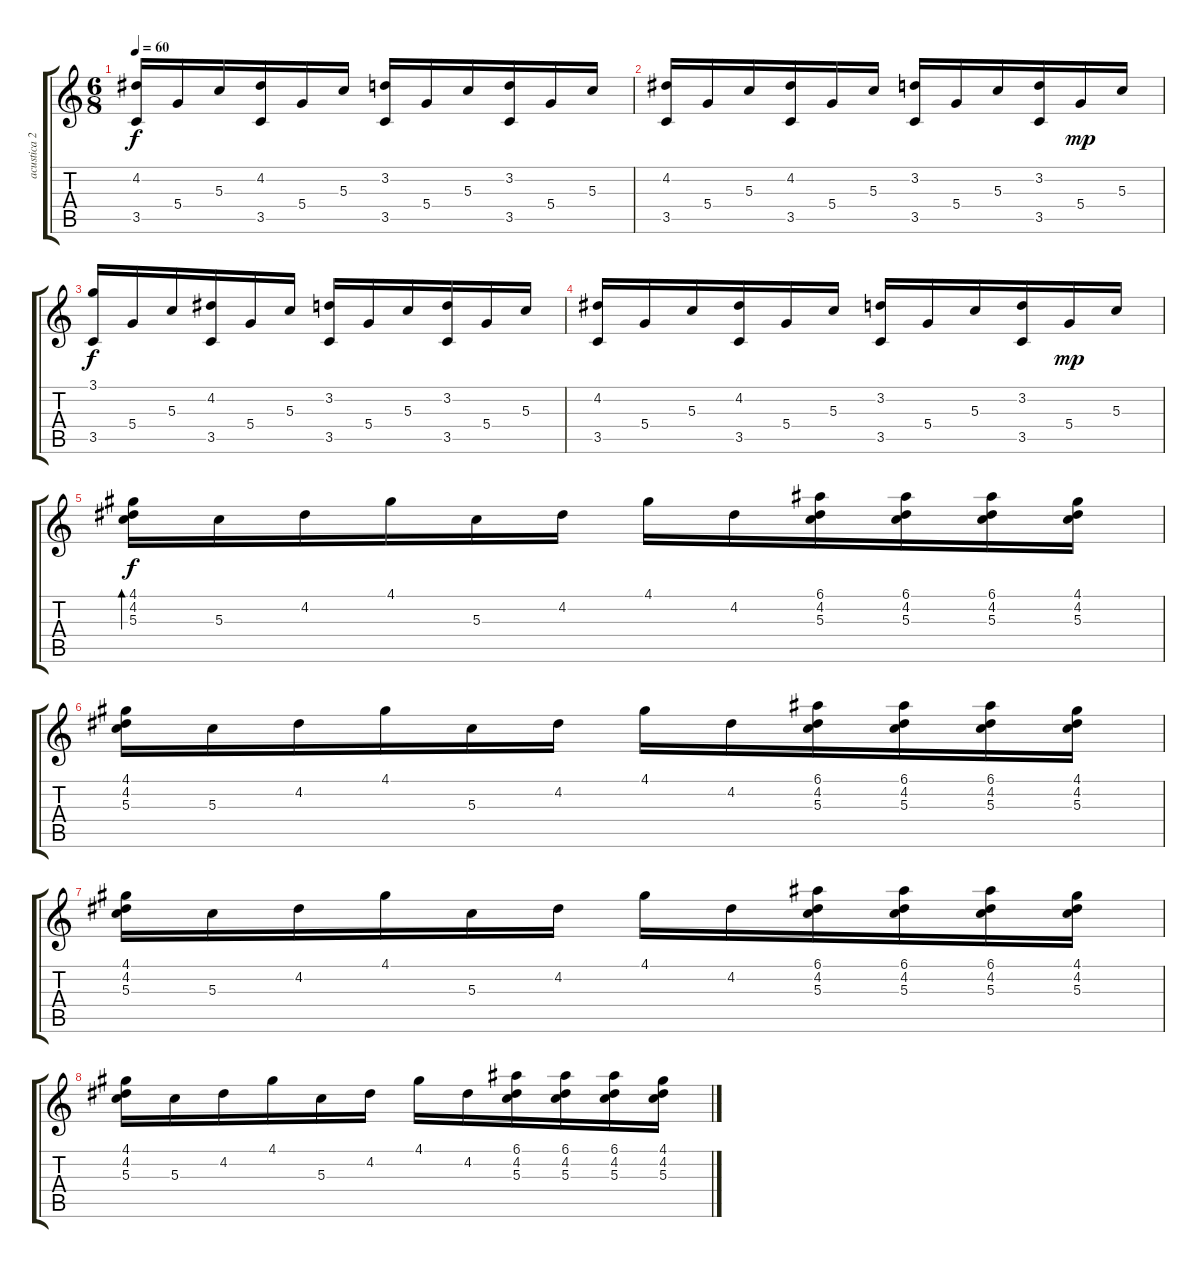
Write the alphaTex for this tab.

\track ("acustica 2" "acustica 2") {instrument acousticguitarnylon}
\staff {score tabs}
\tuning (E4 B3 G3 D3 A2 E2) {hide}
\ts (6 8)
\tempo 60
\clef g2
\ks c
(4.2 3.5).16{dy f} 5.4.16 5.3.16 (4.2 3.5).16 5.4.16 5.3.16 (3.2 3.5).16 5.4.16 5.3.16 (3.2 3.5).16 5.4.16 5.3.16 |
(4.2 3.5).16 5.4.16 5.3.16 (4.2 3.5).16 5.4.16 5.3.16 (3.2 3.5).16 5.4.16 5.3.16 (3.2 3.5).16 5.4.16{dy mp} 5.3.16 |
(3.1 3.5).16{dy f} 5.4.16 5.3.16 (4.2 3.5).16 5.4.16 5.3.16 (3.2 3.5).16 5.4.16 5.3.16 (3.2 3.5).16 5.4.16 5.3.16 |
(4.2 3.5).16 5.4.16 5.3.16 (4.2 3.5).16 5.4.16 5.3.16 (3.2 3.5).16 5.4.16 5.3.16 (3.2 3.5).16 5.4.16{dy mp} 5.3.16 |
(4.1 4.2 5.3).16{bd 120 dy f} 5.3.16 4.2.16 4.1.16 5.3.16 4.2.16 4.1.16 4.2.16 (6.1 4.2 5.3).16 (6.1 4.2 5.3).16 (6.1 4.2 5.3).16 (4.1 4.2 5.3).16 |
(4.1 4.2 5.3).16 5.3.16 4.2.16 4.1.16 5.3.16 4.2.16 4.1.16 4.2.16 (6.1 4.2 5.3).16 (6.1 4.2 5.3).16 (6.1 4.2 5.3).16 (4.1 4.2 5.3).16 |
(4.1 4.2 5.3).16 5.3.16 4.2.16 4.1.16 5.3.16 4.2.16 4.1.16 4.2.16 (6.1 4.2 5.3).16 (6.1 4.2 5.3).16 (6.1 4.2 5.3).16 (4.1 4.2 5.3).16 |
(4.1 4.2 5.3).16 5.3.16 4.2.16 4.1.16 5.3.16 4.2.16 4.1.16 4.2.16 (6.1 4.2 5.3).16 (6.1 4.2 5.3).16 (6.1 4.2 5.3).16 (4.1 4.2 5.3).16
